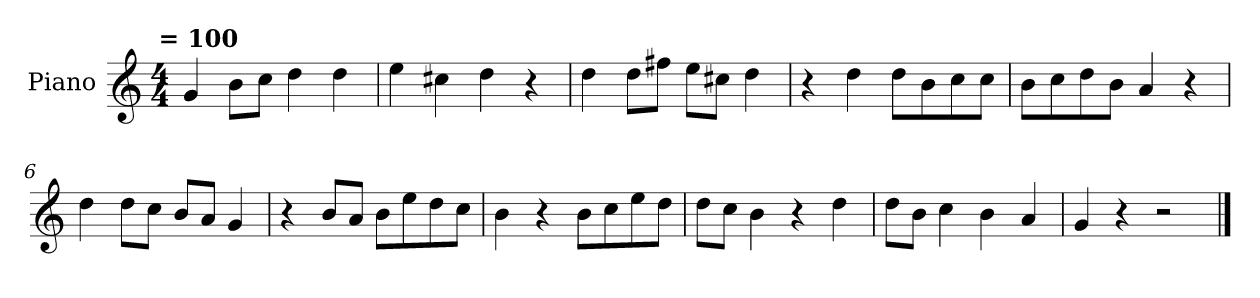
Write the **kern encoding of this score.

**kern
*part1
*staff1
*I"Piano
*I'P-no
*clefG2
*k[]
!!LO:TX:omd:t= = 100
*M4/4
*MM100
=1
4g/
8b\L
8cc\J
4dd\
4dd\
=2
4ee\
4cc#X\
4dd\
4r
=3
4dd\
8dd\L
8ff#X\J
8ee\L
8cc#X\J
4dd\
=4
4r
4dd\
8dd\L
8b\
8cc\
8cc\J
=5
8b\L
8cc\
8dd\
8b\J
4a/
4r
=6
4dd\
8dd\L
8cc\J
8b/L
8a/J
4g/
!!LO:LB:g=z
=7
4r
8b/L
8a/J
8b\L
8ee\
8dd\
8cc\J
=8
4b\
4r
8b\L
8cc\
8ee\
8dd\J
=9
8dd\L
8cc\J
4b\
4r
4dd\
=10
8dd\L
8b\J
4cc\
4b\
4a/
=11
4g/
4r
2r
==
*-
